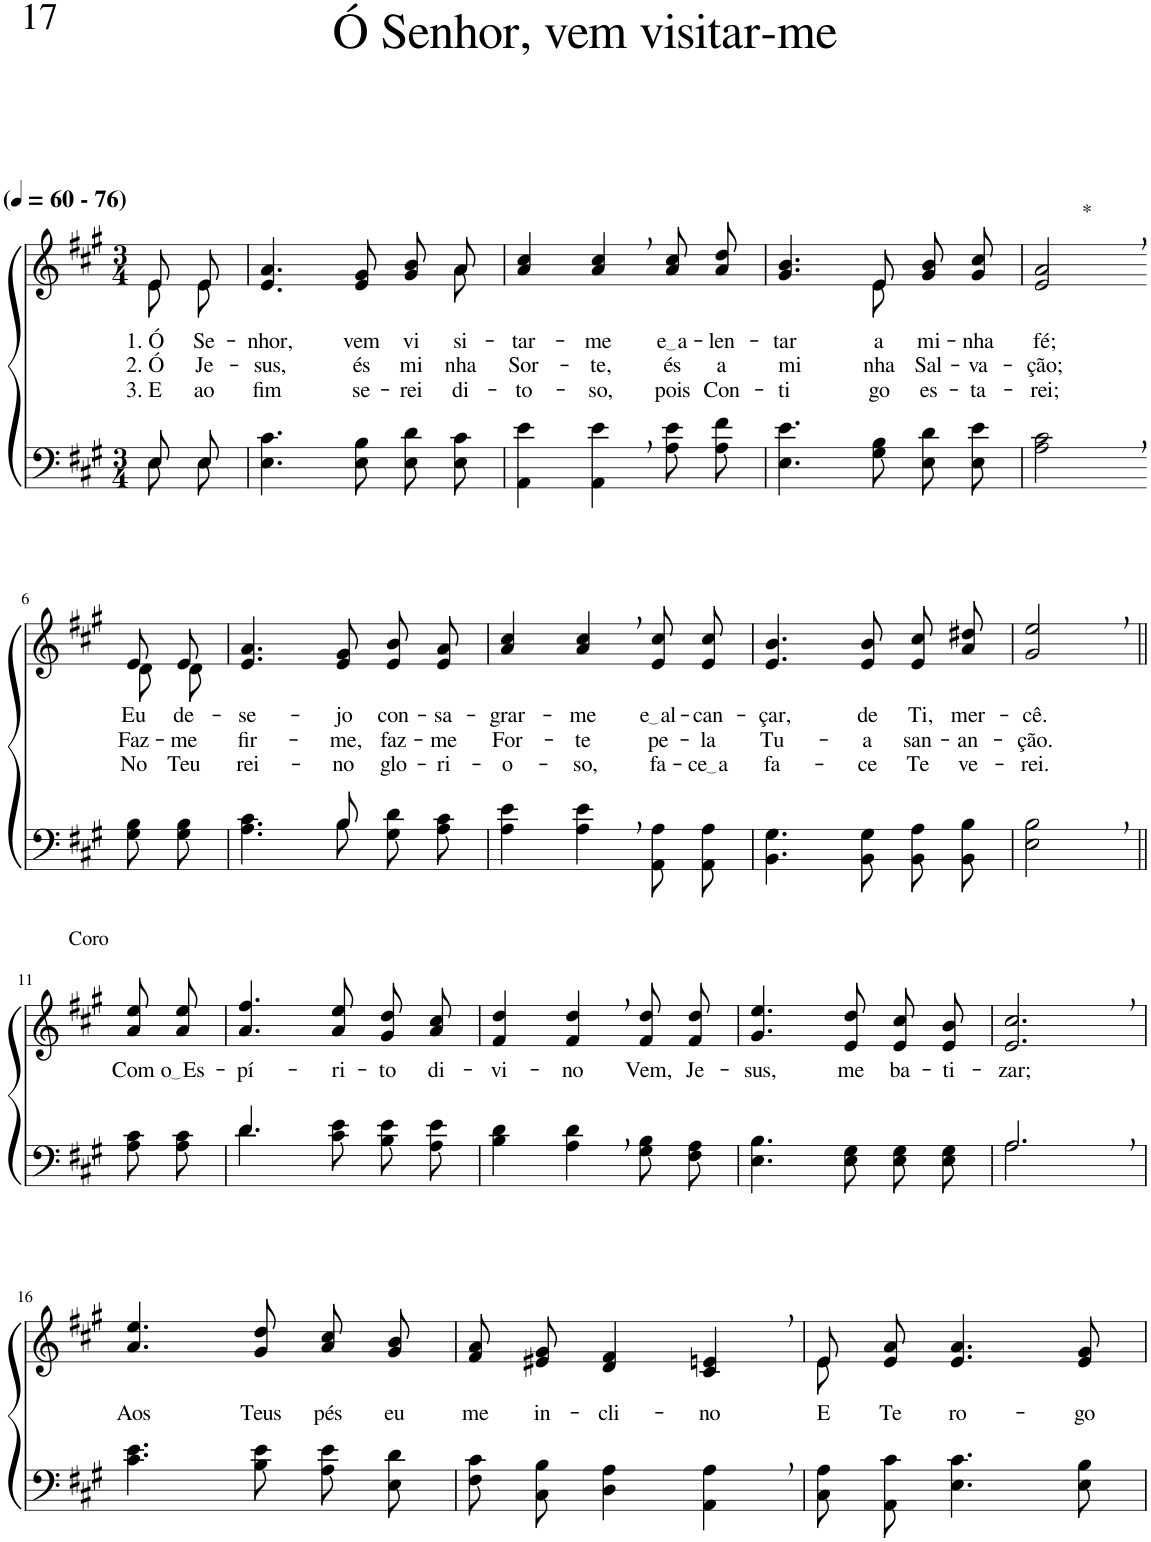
**kern	**kern	**text	**text	**text
*part2	*part1	*part1	*part1	*part1
*staff2	*staff1	*staff1	*staff1	*staff1
*I"Parte III e IV	*I"Parte I e II	*	*	*
*clefF4	*clefG2	*	*	*
*Trd1c2	*Trd1c2	*	*	*
*k[f#c#g#]	*k[f#c#g#]	*	*	*
*M3/4	*M3/4	*	*	*
*MM60	*MM60	*	*	*
=1	=1	=1	=1	=1
*^	*^	*	*	*
!	!	!LO:TX:a:B:t=(	!	!	!	!
!	!	!LO:TX:a:B:t=- 76)	!	!	!	!
!	!	!	!	!LO:LY:b	!LO:LY:b	!LO:LY:b
8E/L	8E\L	8e/L	8e\L	1. Ó	2. Ó	3. E
!	!	!	!	!LO:LY:b	!LO:LY:b	!LO:LY:b
8E/J	8E\J	8e/J	8e\J	Se-	Je-	ao
=2	=2	=2	=2	=2	=2	=2
!	!	!	!	!LO:LY:b	!LO:LY:b	!LO:LY:b
*v	*v	*	*	*	*	*
4.E\ 4.c#\	2ryy	4.e/ 4.a/	-nhor,	-sus,	fim
!	!	!	!LO:LY:b	!LO:LY:b	!LO:LY:b
8E\ 8B\	.	8e/ 8g#/	vem	és	se-
!	!	!	!LO:LY:b	!LO:LY:b	!LO:LY:b
8E\ 8d\L	8ryy	8g#/ 8b/L	vi-	mi-	-rei
!	!	!	!LO:LY:b	!LO:LY:b	!LO:LY:b
8E\ 8c#\J	8a\	8a/J	-si-	-nha	di-
=3	=3	=3	=3	=3	=3
!	!	!	!LO:LY:b	!LO:LY:b	!LO:LY:b
*	*v	*v	*	*	*
4AA\ 4e\	4a/ 4cc#/	-tar-	Sor-	-to-
!	!	!LO:LY:b	!LO:LY:b	!LO:LY:b
4AA\, 4e\,	4a/, 4cc#/,	-me	-te,	-so,
!	!	!LO:LY:b	!LO:LY:b	!LO:LY:b
8A\ 8e\L	8a\ 8cc#\L	e a	és	pois
!	!	!LO:LY:b	!LO:LY:b	!LO:LY:b
8A\ 8f#\J	8a\ 8dd\J	-len-	a	Con-
=4	=4	=4	=4	=4
!	!	!LO:LY:b	!LO:LY:b	!LO:LY:b
*	*^	*	*	*
4.E\ 4.e\	4.g#/ 4.b/	4.ryy	-tar	mi-	-ti-
!	!	!	!LO:LY:b	!LO:LY:b	!LO:LY:b
8G#\ 8B\	8e/	8e\	a	-nha	-go
!	!	!	!LO:LY:b	!LO:LY:b	!LO:LY:b
8E\ 8d\L	8g#/ 8b/L	4ryy	mi-	Sal-	es-
!	!	!	!LO:LY:b	!LO:LY:b	!LO:LY:b
8E\ 8e\J	8g#/ 8cc#/J	.	-nha	-va-	-ta-
*	*v	*v	*	*	*
=5	=5	=5	=5	=5
!	!LO:TX:a:t=*	!	!	!
!	!	!LO:LY:b	!LO:LY:b	!LO:LY:b
2A\, 2c#\,	2e/, 2a/,	fé;	-ção;	-rei;
!!LO:LB:g=z
=6-	=6-	=6-	=6-	=6-
*	*^	*	*	*
!	!	!	!LO:LY:b	!LO:LY:b	!LO:LY:b
8G#\ 8B\L	8e/L	8d\L	-Eu	Faz-	-No
!	!	!	!LO:LY:b	!LO:LY:b	!LO:LY:b
8G#\ 8B\J	8e/J	8d\J	de-	-me	Teu
=7	=7	=7	=7	=7	=7
*^	*	*	*	*	*
!	!	!	!	!LO:LY:b	!LO:LY:b	!LO:LY:b
*	*	*v	*v	*	*	*
4.ryy	4.A\ 4.c#\	4.e/ 4.a/	-se-	fir-	rei-
!	!	!	!LO:LY:b	!LO:LY:b	!LO:LY:b
8B/	8B\	8e/ 8g#/	-jo	-me,	-no
!	!	!	!LO:LY:b	!LO:LY:b	!LO:LY:b
4ryy	8G#\ 8d\L	8e/ 8b/L	con-	faz-	glo-
!	!	!	!LO:LY:b	!LO:LY:b	!LO:LY:b
.	8A\ 8c#\J	8e/ 8a/J	-sa-	-me	-ri-
=8	=8	=8	=8	=8	=8
!	!	!	!LO:LY:b	!LO:LY:b	!LO:LY:b
*v	*v	*	*	*	*
4A\ 4e\	4a/ 4cc#/	-grar-	For-	-o-
!	!	!LO:LY:b	!LO:LY:b	!LO:LY:b
4A\, 4e\,	4a/, 4cc#/,	-me	-te	-so,
!	!	!LO:LY:b	!LO:LY:b	!LO:LY:b
8AA\ 8A\L	8e/ 8cc#/L	e al	pe-	fa-
!	!	!LO:LY:b	!LO:LY:b	!LO:LY:b
8AA\ 8A\J	8e/ 8cc#/J	-can-	-la	ce a
=9	=9	=9	=9	=9
!	!	!LO:LY:b	!LO:LY:b	!LO:LY:b
4.BB\ 4.G#\	4.e/ 4.b/	-çar,	Tu-	fa-
!	!	!LO:LY:b	!LO:LY:b	!LO:LY:b
8BB\ 8G#\	8e/ 8b/	de	-a	-ce
!	!	!LO:LY:b	!LO:LY:b	!LO:LY:b
8BB\ 8A\L	8e/ 8cc#/L	Ti,	san-	Te
!	!	!LO:LY:b	!LO:LY:b	!LO:LY:b
8BB\ 8B\J	8a/ 8dd#X/J	mer-	-an-	ve-
=10	=10	=10	=10	=10
!	!	!LO:LY:b	!LO:LY:b	!LO:LY:b
2E\, 2B\,	2g#/, 2ee/,	-cê.	-ção.	-rei.
!!LO:LB:g=z
=11||	=11||	=11||	=11||	=11||
!	!LO:TX:a:t=Coro	!	!	!
!	!	!LO:LY:b	!	!
8A\ 8c#\L	8a\ 8ee\L	Com	.	.
!	!	!LO:LY:b	!	!
8A\ 8c#\J	8a\ 8ee\J	o Es	.	.
=12	=12	=12	=12	=12
*^	*	*	*	*
!	!	!	!LO:LY:b	!	!
4.d/	4.d\	4.a/ 4.ff#/	-pí-	.	.
!	!	!	!LO:LY:b	!	!
4.ryy	8c#\ 8e\	8a/ 8ee/	-ri-	.	.
!	!	!	!LO:LY:b	!	!
.	8B\ 8e\L	8g#/ 8dd/L	-to	.	.
!	!	!	!LO:LY:b	!	!
.	8A\ 8e\J	8a/ 8cc#/J	di-	.	.
=13	=13	=13	=13	=13	=13
!	!	!	!LO:LY:b	!	!
*v	*v	*	*	*	*
4B\ 4d\	4f#/ 4dd/	-vi-	.	.
!	!	!LO:LY:b	!	!
4A\, 4d\,	4f#/, 4dd/,	-no	.	.
!	!	!LO:LY:b	!	!
8G#\ 8B\L	8f#/ 8dd/L	Vem,	.	.
!	!	!LO:LY:b	!	!
8F#\ 8A\J	8f#/ 8dd/J	Je-	.	.
=14	=14	=14	=14	=14
!	!	!LO:LY:b	!	!
4.E\ 4.B\	4.g#/ 4.ee/	-sus,	.	.
!	!	!LO:LY:b	!	!
8E\ 8G#\	8e/ 8dd/	me	.	.
!	!	!LO:LY:b	!	!
8E\ 8G#\L	8e/ 8cc#/L	ba-	.	.
!	!	!LO:LY:b	!	!
8E\ 8G#\J	8e/ 8b/J	-ti-	.	.
=15	=15	=15	=15	=15
*^	*	*	*	*
!	!	!	!LO:LY:b	!	!
2.A,/	2.A\	2.e/, 2.cc#/,	-zar;	.	.
!!LO:LB:g=z
=16	=16	=16	=16	=16	=16
!	!	!	!LO:LY:b	!	!
*v	*v	*	*	*	*
4.c#\ 4.e\	4.a/ 4.ee/	Aos	.	.
!	!	!LO:LY:b	!	!
8B\ 8e\	8g#/ 8dd/	Teus	.	.
!	!	!LO:LY:b	!	!
8A\ 8e\L	8a/ 8cc#/L	pés	.	.
!	!	!LO:LY:b	!	!
8E\ 8d\J	8g#/ 8b/J	eu	.	.
=17	=17	=17	=17	=17
!	!	!LO:LY:b	!	!
8F#\ 8c#\L	8f#/ 8a/L	me	.	.
!	!	!LO:LY:b	!	!
8C#\ 8B\J	8e#X/ 8g#/J	in-	.	.
!	!	!LO:LY:b	!	!
4D\ 4A\	4d/ 4f#/	-cli-	.	.
!	!	!LO:LY:b	!	!
4AA\, 4A\,	4c#/, 4en/,	-no	.	.
=18	=18	=18	=18	=18
*	*^	*	*	*
!	!	!	!LO:LY:b	!	!
8C#\ 8A\L	8e/L	8e\	E	.	.
!	!	!	!LO:LY:b	!	!
8AA\ 8c#\J	8e/ 8a/J	2ryy	Te	.	.
!	!	!	!LO:LY:b	!	!
4.E\ 4.c#\	4.e/ 4.a/	.	ro-	.	.
!	!	!	!LO:LY:b	!	!
8E\ 8B\	8e/ 8g#/	8ryy	-go	.	.
*	*v	*v	*	*	*
=	=	=	=	=
*-	*-	*-	*-	*-
